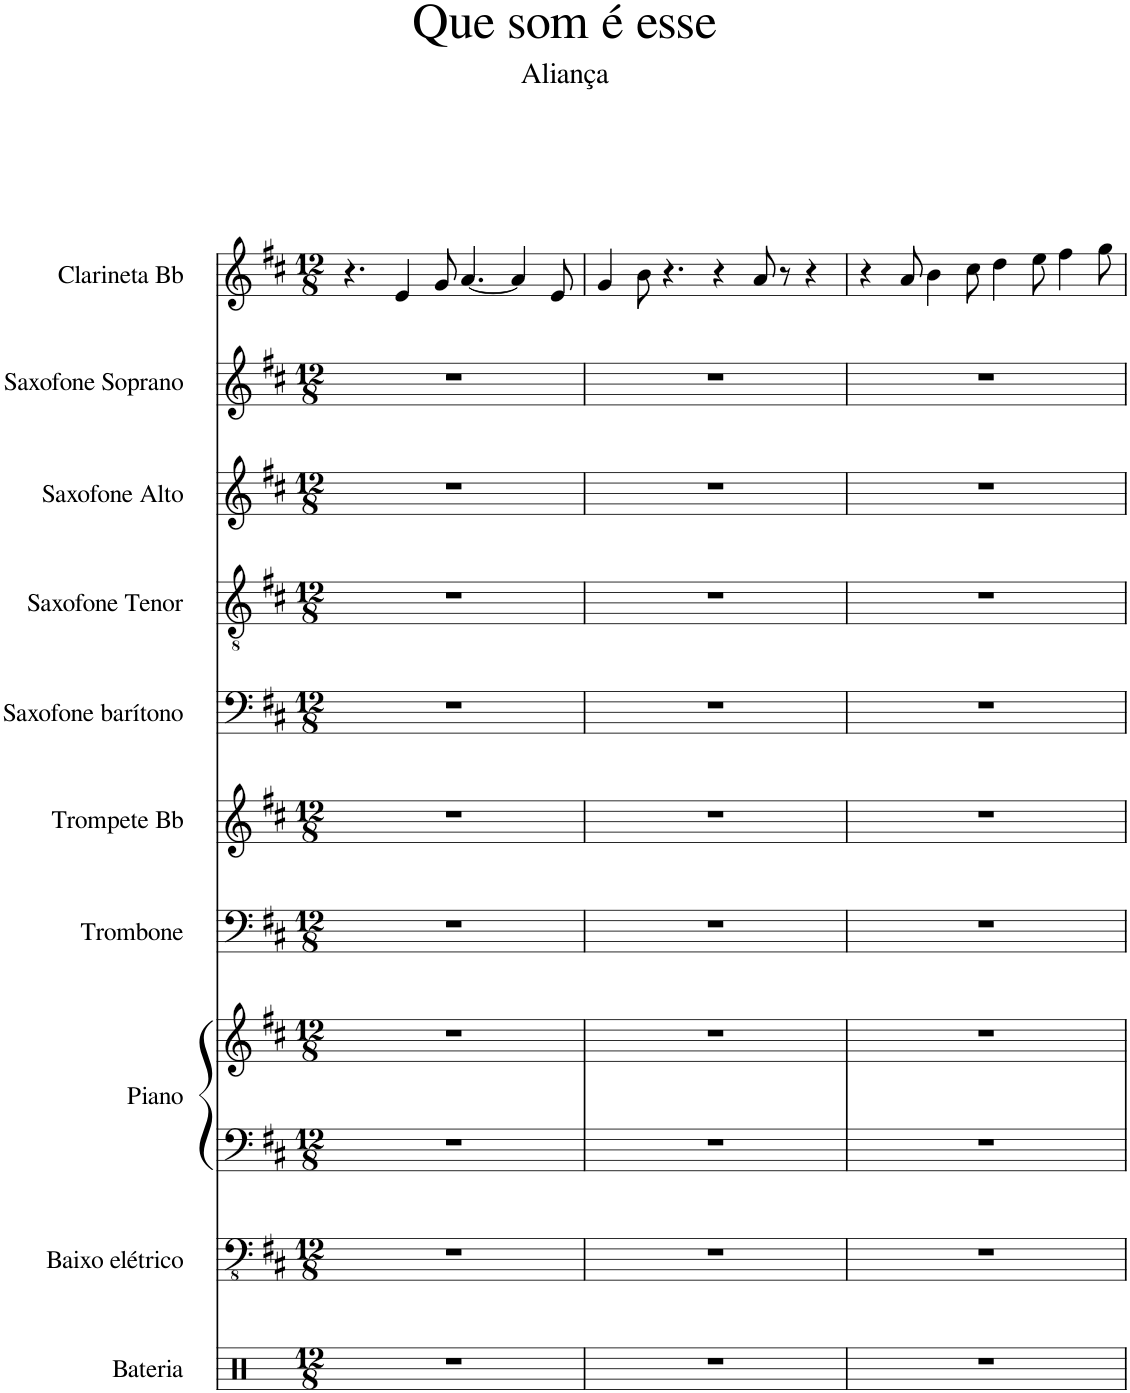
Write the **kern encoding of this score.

**kern	**kern	**kern	**kern	**kern	**kern	**kern	**kern	**kern	**kern	**kern
*part10	*part9	*part8	*part8	*part7	*part6	*part5	*part4	*part3	*part2	*part1
*staff11	*staff10	*staff9	*staff8	*staff7	*staff6	*staff5	*staff4	*staff3	*staff2	*staff1
*I"Bateria	*I"Baixo elétrico	*I"Piano	*	*I"Trombone	*I"Trompete Bb	*I"Saxofone barítono	*I"Saxofone Tenor	*I"Saxofone Alto	*I"Saxofone Soprano	*I"Clarineta Bb
*I'Bat.	*I'B. El.	*I'Pno	*	*I'Tbn.	*I'Tpt. Bb	*	*I'Sax. Tn.	*	*I'Sax. Sop.	*I'Cl. Bb
*clefX	*clefFv4	*clefF4	*clefG2	*clefF4	*clefG2	*clefF4	*clefGv2	*clefG2	*clefG2	*clefG2
*	*	*	*	*	*ITrd1c2	*ITrd12c21	*ITrd8c14	*ITrd5c9	*ITrd1c2	*ITrd1c2
*k[]	*k[f#c#]	*k[f#c#]	*k[f#c#]	*k[f#c#]	*k[f#c#]	*k[f#c#]	*k[f#c#]	*k[f#c#]	*k[f#c#]	*k[f#c#]
*M12/8	*M12/8	*M12/8	*M12/8	*M12/8	*M12/8	*M12/8	*M12/8	*M12/8	*M12/8	*M12/8
=1	=1	=1	=1	=1	=1	=1	=1	=1	=1	=1
1.r	1.r	1.r	1.r	1.r	1.r	1.r	1.r	1.r	1.r	4.r
.	.	.	.	.	.	.	.	.	.	4e/
.	.	.	.	.	.	.	.	.	.	8g/
.	.	.	.	.	.	.	.	.	.	[4.a/
.	.	.	.	.	.	.	.	.	.	4a/]
.	.	.	.	.	.	.	.	.	.	8e/
=2	=2	=2	=2	=2	=2	=2	=2	=2	=2	=2
1.r	1.r	1.r	1.r	1.r	1.r	1.r	1.r	1.r	1.r	4g/
.	.	.	.	.	.	.	.	.	.	8b\
.	.	.	.	.	.	.	.	.	.	4.r
.	.	.	.	.	.	.	.	.	.	4r
.	.	.	.	.	.	.	.	.	.	8a/
.	.	.	.	.	.	.	.	.	.	8r
.	.	.	.	.	.	.	.	.	.	4r
=3	=3	=3	=3	=3	=3	=3	=3	=3	=3	=3
1.r	1.r	1.r	1.r	1.r	1.r	1.r	1.r	1.r	1.r	4r
.	.	.	.	.	.	.	.	.	.	8a/
.	.	.	.	.	.	.	.	.	.	4b\
.	.	.	.	.	.	.	.	.	.	8cc#\
.	.	.	.	.	.	.	.	.	.	4dd\
.	.	.	.	.	.	.	.	.	.	8ee\
.	.	.	.	.	.	.	.	.	.	4ff#\
.	.	.	.	.	.	.	.	.	.	8gg\
=	=	=	=	=	=	=	=	=	=	=
*-	*-	*-	*-	*-	*-	*-	*-	*-	*-	*-
